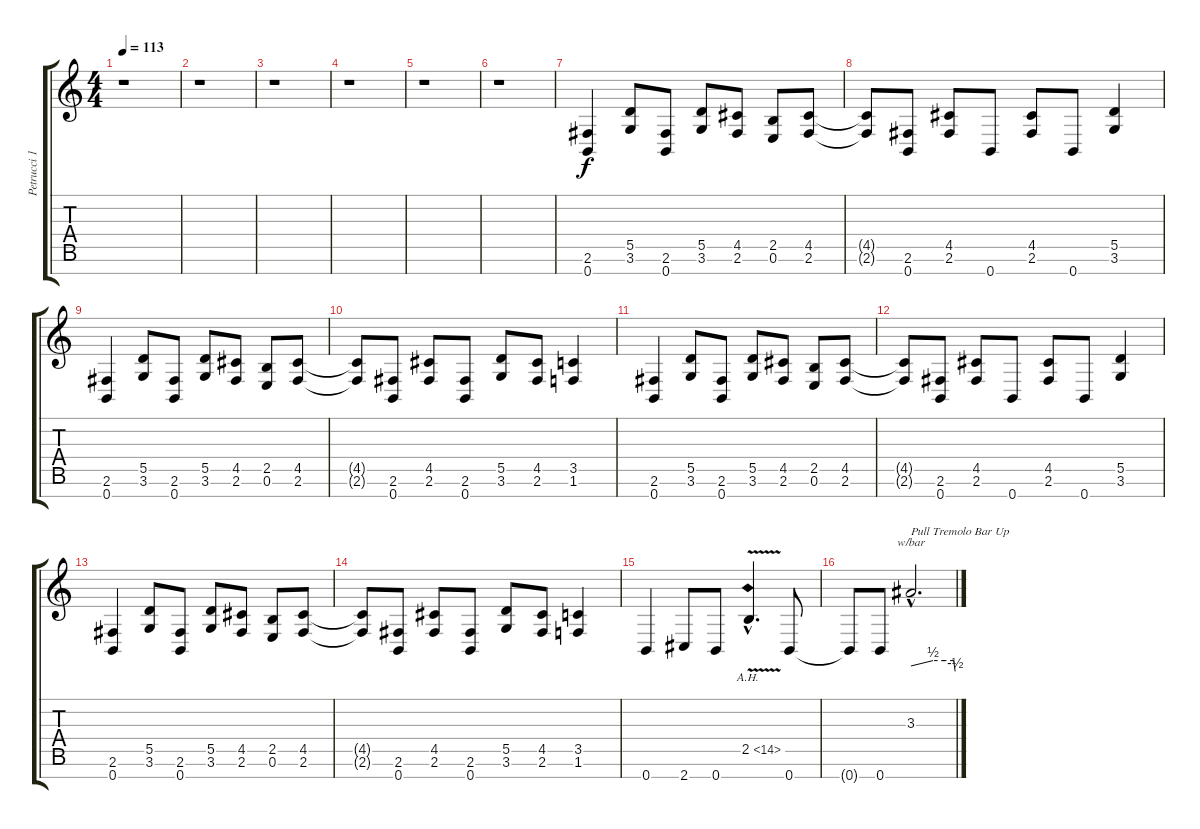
\track ("Petrucci 1" "Petrucci 1") {instrument overdrivenguitar}
\staff {score tabs}
\tuning (E4 B3 G3 D3 A2 E2 B1) {hide}
\ts (4 4)
\tempo 113
\clef g2
\ks c
r.1{dy fff} |
r.1 |
r.1 |
r.1 |
r.1 |
r.1 |
(2.6 0.7).4{dy f} (5.5 3.6).8 (2.6 0.7).8 (5.5 3.6).8 (4.5 2.6).8 (2.5 0.6).8 (4.5 2.6).8 |
(4.5{t} 2.6{t}).8 (2.6 0.7).8 (4.5 2.6).8 0.7.8 (4.5 2.6).8 0.7.8 (5.5 3.6).4 |
(2.6 0.7).4 (5.5 3.6).8 (2.6 0.7).8 (5.5 3.6).8 (4.5 2.6).8 (2.5 0.6).8 (4.5 2.6).8 |
(4.5{t} 2.6{t}).8 (2.6 0.7).8 (4.5 2.6).8 (2.6 0.7).8 (5.5 3.6).8 (4.5 2.6).8 (3.5 1.6).4 |
(2.6 0.7).4 (5.5 3.6).8 (2.6 0.7).8 (5.5 3.6).8 (4.5 2.6).8 (2.5 0.6).8 (4.5 2.6).8 |
(4.5{t} 2.6{t}).8 (2.6 0.7).8 (4.5 2.6).8 0.7.8 (4.5 2.6).8 0.7.8 (5.5 3.6).4 |
(2.6 0.7).4 (5.5 3.6).8 (2.6 0.7).8 (5.5 3.6).8 (4.5 2.6).8 (2.5 0.6).8 (4.5 2.6).8 |
(4.5{t} 2.6{t}).8 (2.6 0.7).8 (4.5 2.6).8 (2.6 0.7).8 (5.5 3.6).8 (4.5 2.6).8 (3.5 1.6).4 |
0.7.4 2.7.8 0.7.8 2.5{ah 12 v hac}.4{d} 0.7.8 |
0.7{t}.8 0.7.8 3.3{hac}.2{d tbe (custom default 0 0 30 2 46 2 58 2 60 -2) txt "Pull Tremolo Bar Up"}
